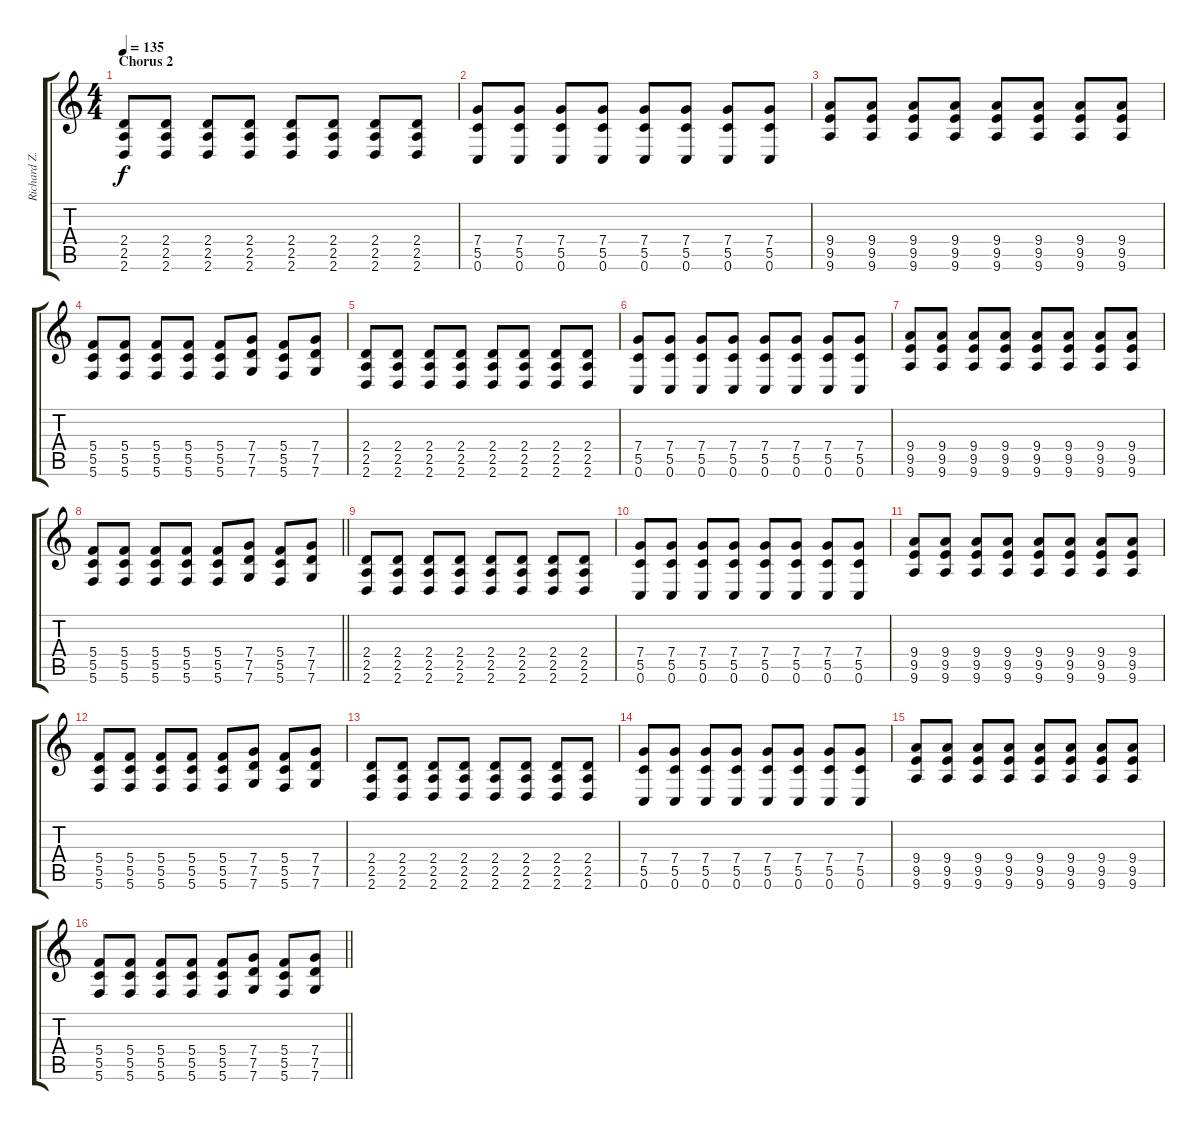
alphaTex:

\track ("Richard Z. Kruspe" "Richard Z.") {instrument distortionguitar}
\staff {score tabs}
\tuning (D4 A3 F3 C3 G2 C2) {hide}
\ts (4 4)
\section ("" "Chorus 2")
\tempo 135
\clef g2
\ks c
(2.4 2.5 2.6).8{dy f} (2.4 2.5 2.6).8 (2.4 2.5 2.6).8 (2.4 2.5 2.6).8 (2.4 2.5 2.6).8 (2.4 2.5 2.6).8 (2.4 2.5 2.6).8 (2.4 2.5 2.6).8 |
(7.4 5.5 0.6).8 (7.4 5.5 0.6).8 (7.4 5.5 0.6).8 (7.4 5.5 0.6).8 (7.4 5.5 0.6).8 (7.4 5.5 0.6).8 (7.4 5.5 0.6).8 (7.4 5.5 0.6).8 |
(9.4 9.5 9.6).8 (9.4 9.5 9.6).8 (9.4 9.5 9.6).8 (9.4 9.5 9.6).8 (9.4 9.5 9.6).8 (9.4 9.5 9.6).8 (9.4 9.5 9.6).8 (9.4 9.5 9.6).8 |
(5.4 5.5 5.6).8 (5.4 5.5 5.6).8 (5.4 5.5 5.6).8 (5.4 5.5 5.6).8 (5.4 5.5 5.6).8 (7.4 7.5 7.6).8 (5.4 5.5 5.6).8 (7.4 7.5 7.6).8 |
(2.4 2.5 2.6).8 (2.4 2.5 2.6).8 (2.4 2.5 2.6).8 (2.4 2.5 2.6).8 (2.4 2.5 2.6).8 (2.4 2.5 2.6).8 (2.4 2.5 2.6).8 (2.4 2.5 2.6).8 |
(7.4 5.5 0.6).8 (7.4 5.5 0.6).8 (7.4 5.5 0.6).8 (7.4 5.5 0.6).8 (7.4 5.5 0.6).8 (7.4 5.5 0.6).8 (7.4 5.5 0.6).8 (7.4 5.5 0.6).8 |
(9.4 9.5 9.6).8 (9.4 9.5 9.6).8 (9.4 9.5 9.6).8 (9.4 9.5 9.6).8 (9.4 9.5 9.6).8 (9.4 9.5 9.6).8 (9.4 9.5 9.6).8 (9.4 9.5 9.6).8 |
\barLineRight lightlight
(5.4 5.5 5.6).8 (5.4 5.5 5.6).8 (5.4 5.5 5.6).8 (5.4 5.5 5.6).8 (5.4 5.5 5.6).8 (7.4 7.5 7.6).8 (5.4 5.5 5.6).8 (7.4 7.5 7.6).8 |
(2.4 2.5 2.6).8 (2.4 2.5 2.6).8 (2.4 2.5 2.6).8 (2.4 2.5 2.6).8 (2.4 2.5 2.6).8 (2.4 2.5 2.6).8 (2.4 2.5 2.6).8 (2.4 2.5 2.6).8 |
(7.4 5.5 0.6).8 (7.4 5.5 0.6).8 (7.4 5.5 0.6).8 (7.4 5.5 0.6).8 (7.4 5.5 0.6).8 (7.4 5.5 0.6).8 (7.4 5.5 0.6).8 (7.4 5.5 0.6).8 |
(9.4 9.5 9.6).8 (9.4 9.5 9.6).8 (9.4 9.5 9.6).8 (9.4 9.5 9.6).8 (9.4 9.5 9.6).8 (9.4 9.5 9.6).8 (9.4 9.5 9.6).8 (9.4 9.5 9.6).8 |
(5.4 5.5 5.6).8 (5.4 5.5 5.6).8 (5.4 5.5 5.6).8 (5.4 5.5 5.6).8 (5.4 5.5 5.6).8 (7.4 7.5 7.6).8 (5.4 5.5 5.6).8 (7.4 7.5 7.6).8 |
(2.4 2.5 2.6).8 (2.4 2.5 2.6).8 (2.4 2.5 2.6).8 (2.4 2.5 2.6).8 (2.4 2.5 2.6).8 (2.4 2.5 2.6).8 (2.4 2.5 2.6).8 (2.4 2.5 2.6).8 |
(7.4 5.5 0.6).8 (7.4 5.5 0.6).8 (7.4 5.5 0.6).8 (7.4 5.5 0.6).8 (7.4 5.5 0.6).8 (7.4 5.5 0.6).8 (7.4 5.5 0.6).8 (7.4 5.5 0.6).8 |
(9.4 9.5 9.6).8 (9.4 9.5 9.6).8 (9.4 9.5 9.6).8 (9.4 9.5 9.6).8 (9.4 9.5 9.6).8 (9.4 9.5 9.6).8 (9.4 9.5 9.6).8 (9.4 9.5 9.6).8 |
\barLineRight lightlight
(5.4 5.5 5.6).8 (5.4 5.5 5.6).8 (5.4 5.5 5.6).8 (5.4 5.5 5.6).8 (5.4 5.5 5.6).8 (7.4 7.5 7.6).8 (5.4 5.5 5.6).8 (7.4 7.5 7.6).8
